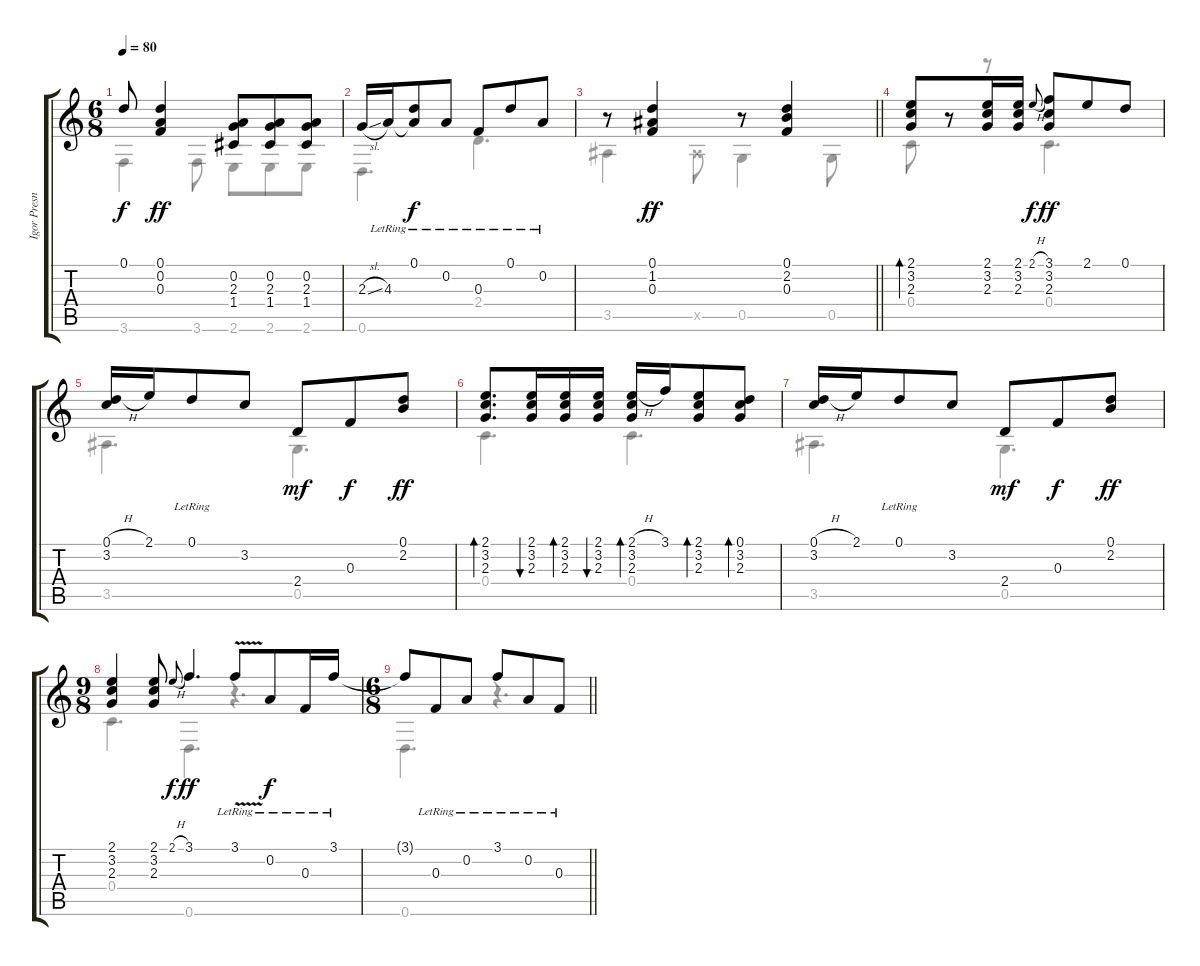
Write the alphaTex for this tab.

\track ("Igor Presnyakov" "Igor Presn") {instrument acousticguitarsteel}
\staff {score tabs}
\tuning (D4 A3 F3 C3 G2 D2) {hide}
\voice
\ts (6 8)
\tempo 80
\clef g2
\ks c
0.1{t}.8{dy f} (0.1 0.2 0.3).4{dy ff} (0.2 2.3 1.4).8 (0.2 2.3 1.4).8 (0.2 2.3 1.4).8 |
2.3{sl}.16 4.3{lr}.16 (0.1{lr} 4.3{t}).8{dy f} 0.2{lr}.8 0.3{lr}.8 0.1{lr}.8 0.2{lr}.8 |
\barLineRight lightlight
r.8 (0.1 1.2 0.3).4{dy ff} r.8 (0.1 2.2 0.3).4 |
(2.1 3.2 2.3).8{bd 120} r.8 (2.1 3.2 2.3).16 (2.1 3.2 2.3).16 2.1{h}.8{gr onbeat dy f} (3.1 3.2 2.3).8{dy ff} 2.1.8 0.1.8 |
(0.1{h} 3.2).16 2.1.16 0.1{lr}.8 3.2.8 2.4.8{dy mf} 0.3.8{dy f} (0.1 2.2).8{dy ff} |
(2.1 3.2 2.3).8{d bd 120} (2.1 3.2 2.3).16{bu 30} (2.1 3.2 2.3).16{bd 30} (2.1 3.2 2.3).16{bu 30} (2.1{h} 3.2 2.3).16{bd 120} 3.1.16 (2.1 3.2 2.3).8{bd 60} (0.1 3.2 2.3).8{bd 60} |
(0.1{h} 3.2).16 2.1.16 0.1{lr}.8 3.2.8 2.4.8{dy mf} 0.3.8{dy f} (0.1 2.2).8{dy ff} |
\ts (9 8)
(2.1 3.2 2.3).4 (2.1 3.2 2.3).8 2.1{h}.8{gr onbeat dy f} 3.1.4{d dy ff} 3.1{v lr}.8 0.2{lr}.8{dy f} 0.3{lr}.16 3.1{lr}.16 |
\ts (6 8)
\barLineRight lightlight
3.1{t}.8 0.3{lr}.8 0.2{lr}.8 3.1{lr}.8 0.2{lr}.8 0.3{lr}.8
\voice
\clef g2
\ottava regular
\simile none
\ks c
3.6.4{dy f} 3.6.8 2.6.8 2.6.8 2.6.8 |
0.6.4{d} 2.4.4{d} |
\barLineRight lightlight
3.5.4 3.5{x}.8 0.5.4 0.5.8 |
0.4.8 r.8 r.8 0.4.4{d} |
3.5.4{d} 0.5.4{d} |
0.4.4{d} 0.4.4{d} |
3.5.4{d} 0.5.4{d} |
0.4.4{d} 0.6.4{d} r.4{d} |
\barLineRight lightlight
0.6.4{d} r.4{d}
